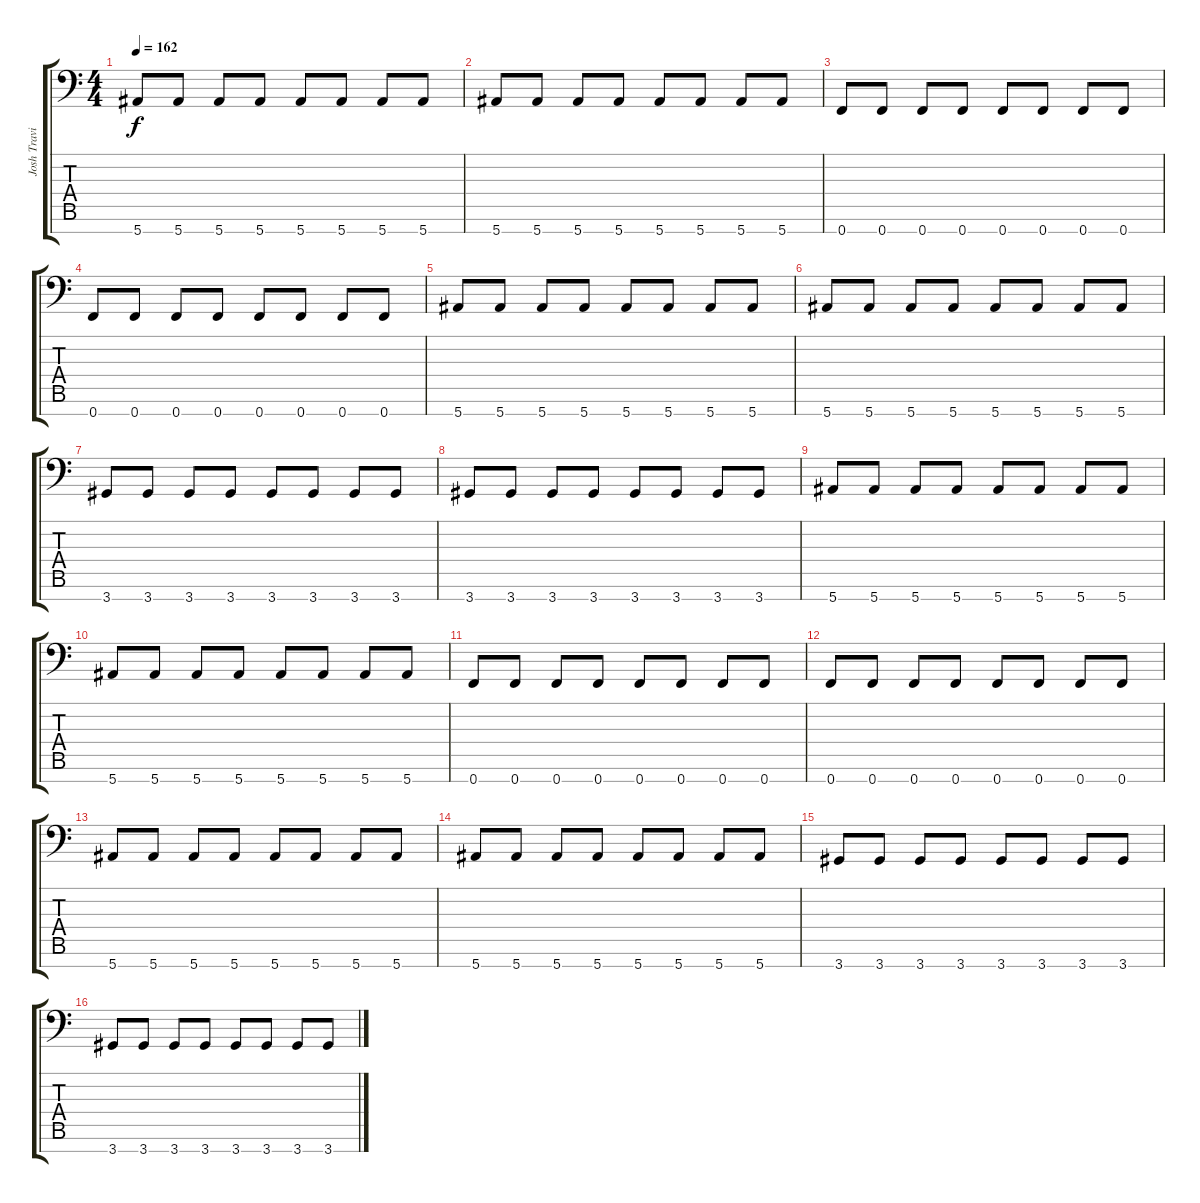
\track ("Josh Travis" "Josh Travi") {instrument distortionguitar}
\staff {score tabs}
\tuning (B3 Gb3 E3 B2 G2 C2 F1) {hide}
\ts (4 4)
\tempo 162
\clef f4
\ks c
5.7.8{dy f} 5.7.8 5.7.8 5.7.8 5.7.8 5.7.8 5.7.8 5.7.8 |
5.7.8 5.7.8 5.7.8 5.7.8 5.7.8 5.7.8 5.7.8 5.7.8 |
0.7.8 0.7.8 0.7.8 0.7.8 0.7.8 0.7.8 0.7.8 0.7.8 |
0.7.8 0.7.8 0.7.8 0.7.8 0.7.8 0.7.8 0.7.8 0.7.8 |
5.7.8 5.7.8 5.7.8 5.7.8 5.7.8 5.7.8 5.7.8 5.7.8 |
5.7.8 5.7.8 5.7.8 5.7.8 5.7.8 5.7.8 5.7.8 5.7.8 |
3.7.8 3.7.8 3.7.8 3.7.8 3.7.8 3.7.8 3.7.8 3.7.8 |
3.7.8 3.7.8 3.7.8 3.7.8 3.7.8 3.7.8 3.7.8 3.7.8 |
5.7.8 5.7.8 5.7.8 5.7.8 5.7.8 5.7.8 5.7.8 5.7.8 |
5.7.8 5.7.8 5.7.8 5.7.8 5.7.8 5.7.8 5.7.8 5.7.8 |
0.7.8 0.7.8 0.7.8 0.7.8 0.7.8 0.7.8 0.7.8 0.7.8 |
0.7.8 0.7.8 0.7.8 0.7.8 0.7.8 0.7.8 0.7.8 0.7.8 |
5.7.8 5.7.8 5.7.8 5.7.8 5.7.8 5.7.8 5.7.8 5.7.8 |
5.7.8 5.7.8 5.7.8 5.7.8 5.7.8 5.7.8 5.7.8 5.7.8 |
3.7.8 3.7.8 3.7.8 3.7.8 3.7.8 3.7.8 3.7.8 3.7.8 |
3.7.8 3.7.8 3.7.8 3.7.8 3.7.8 3.7.8 3.7.8 3.7.8
